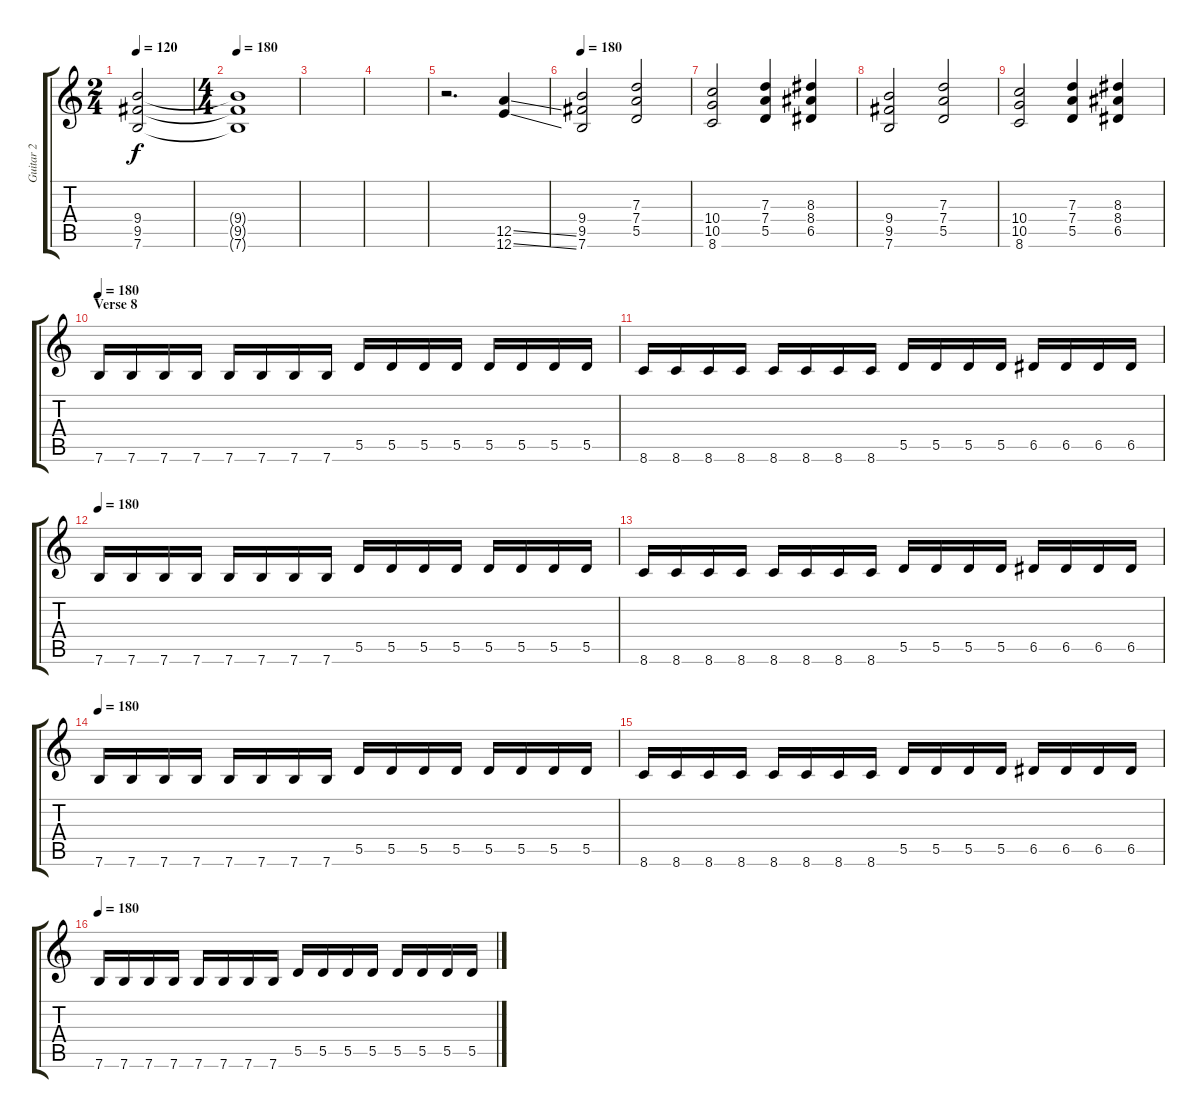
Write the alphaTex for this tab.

\track ("Guitar 2" "Guitar 2") {instrument distortionguitar}
\staff {score tabs}
\tuning (E4 B3 G3 D3 A2 E2) {hide}
\ts (2 4)
\tempo 120
\clef g2
\ks c
(9.4{t} 9.5{t} 7.6{t}).2{dy f} |
\ts (4 4)
\tempo 180
(9.4{t} 9.5{t} 7.6{t}).1 |
|
|
r.2{d} (12.5{ss} 12.6{ss}).4 |
\tempo 180
(9.4 9.5 7.6).2 (7.3 7.4 5.5).2 |
(10.4 10.5 8.6).2 (7.3 7.4 5.5).4 (8.3 8.4 6.5).4 |
(9.4 9.5 7.6).2 (7.3 7.4 5.5).2 |
(10.4 10.5 8.6).2 (7.3 7.4 5.5).4 (8.3 8.4 6.5).4 |
\section ("" "Verse 8")
\tempo 180
7.6.16 7.6.16 7.6.16 7.6.16 7.6.16 7.6.16 7.6.16 7.6.16 5.5.16 5.5.16 5.5.16 5.5.16 5.5.16 5.5.16 5.5.16 5.5.16 |
8.6.16 8.6.16 8.6.16 8.6.16 8.6.16 8.6.16 8.6.16 8.6.16 5.5.16 5.5.16 5.5.16 5.5.16 6.5.16 6.5.16 6.5.16 6.5.16 |
\tempo 180
7.6.16 7.6.16 7.6.16 7.6.16 7.6.16 7.6.16 7.6.16 7.6.16 5.5.16 5.5.16 5.5.16 5.5.16 5.5.16 5.5.16 5.5.16 5.5.16 |
8.6.16 8.6.16 8.6.16 8.6.16 8.6.16 8.6.16 8.6.16 8.6.16 5.5.16 5.5.16 5.5.16 5.5.16 6.5.16 6.5.16 6.5.16 6.5.16 |
\tempo 180
7.6.16 7.6.16 7.6.16 7.6.16 7.6.16 7.6.16 7.6.16 7.6.16 5.5.16 5.5.16 5.5.16 5.5.16 5.5.16 5.5.16 5.5.16 5.5.16 |
8.6.16 8.6.16 8.6.16 8.6.16 8.6.16 8.6.16 8.6.16 8.6.16 5.5.16 5.5.16 5.5.16 5.5.16 6.5.16 6.5.16 6.5.16 6.5.16 |
\tempo 180
7.6.16 7.6.16 7.6.16 7.6.16 7.6.16 7.6.16 7.6.16 7.6.16 5.5.16 5.5.16 5.5.16 5.5.16 5.5.16 5.5.16 5.5.16 5.5.16
